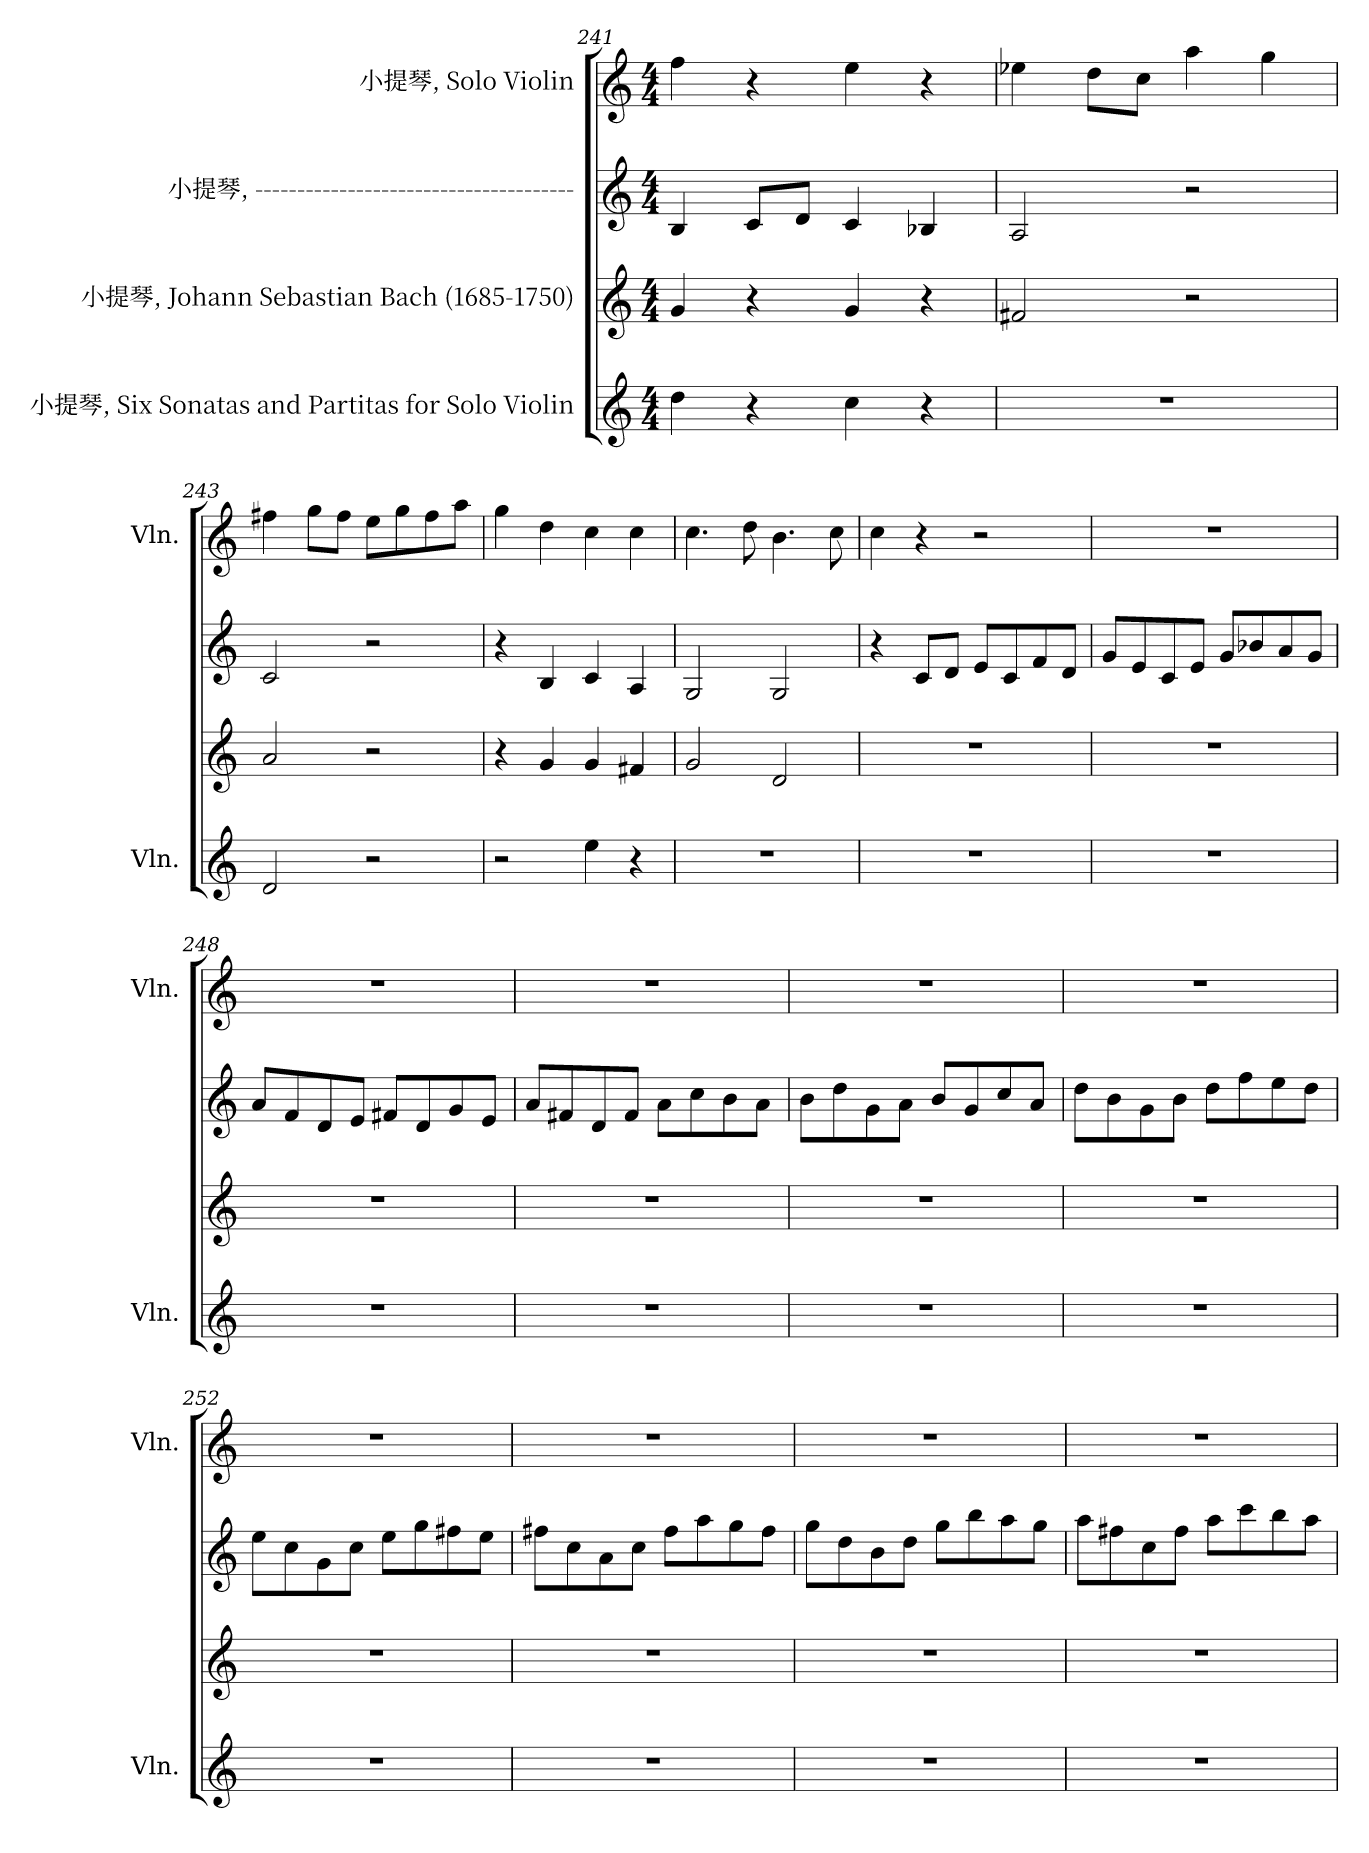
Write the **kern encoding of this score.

**kern	**kern	**kern	**kern
*part4	*part3	*part2	*part1
*staff4	*staff3	*staff2	*staff1
*I"小提琴, Six Sonatas and Partitas for Solo Violin	*I"小提琴, Johann Sebastian Bach  (1685-1750)	*I"小提琴, --------------------------------------	*I"小提琴, Solo Violin
*I'Vln.	*	*	*I'Vln.
*clefG2	*clefG2	*clefG2	*clefG2
*k[]	*k[]	*k[]	*k[]
*M4/4	*M4/4	*M4/4	*M4/4
=241	=241	=241	=241
4dd\	4g/	4B/	4ff\
4r	4r	8c/L	4r
.	.	8d/J	.
4cc\	4g/	4c/	4ee\
4r	4r	4B-X/	4r
=242	=242	=242	=242
1r	2f#X/	2A/	4ee-X\
.	.	.	8dd\L
.	.	.	8cc\J
.	2r	2r	4aa\
.	.	.	4gg\
!!LO:LB:g=z
=243	=243	=243	=243
2d/	2a/	2c/	4ff#X\
.	.	.	8gg\L
.	.	.	8ff#\J
2r	2r	2r	8ee\L
.	.	.	8gg\
.	.	.	8ff#\
.	.	.	8aa\J
=244	=244	=244	=244
2r	4r	4r	4gg\
.	4g/	4B/	4dd\
4ee\	4g/	4c/	4cc\
4r	4f#X/	4A/	4cc\
=245	=245	=245	=245
1r	2g/	2G/	4.cc\
.	.	.	8dd\
.	2d/	2G/	4.b\
.	.	.	8cc\
=246	=246	=246	=246
1r	1r	4r	4cc\
.	.	8c/L	4r
.	.	8d/J	.
.	.	8e/L	2r
.	.	8c/	.
.	.	8f/	.
.	.	8d/J	.
=247	=247	=247	=247
1r	1r	8g/L	1r
.	.	8e/	.
.	.	8c/	.
.	.	8e/J	.
.	.	8g/L	.
.	.	8b-X/	.
.	.	8a/	.
.	.	8g/J	.
!!LO:PB:g=z
=248	=248	=248	=248
1r	1r	8a/L	1r
.	.	8f/	.
.	.	8d/	.
.	.	8e/J	.
.	.	8f#X/L	.
.	.	8d/	.
.	.	8g/	.
.	.	8e/J	.
=249	=249	=249	=249
1r	1r	8a/L	1r
.	.	8f#X/	.
.	.	8d/	.
.	.	8f#/J	.
.	.	8a\L	.
.	.	8cc\	.
.	.	8b\	.
.	.	8a\J	.
=250	=250	=250	=250
1r	1r	8b\L	1r
.	.	8dd\	.
.	.	8g\	.
.	.	8a\J	.
.	.	8b/L	.
.	.	8g/	.
.	.	8cc/	.
.	.	8a/J	.
=251	=251	=251	=251
1r	1r	8dd\L	1r
.	.	8b\	.
.	.	8g\	.
.	.	8b\J	.
.	.	8dd\L	.
.	.	8ff\	.
.	.	8ee\	.
.	.	8dd\J	.
=252	=252	=252	=252
1r	1r	8ee\L	1r
.	.	8cc\	.
.	.	8g\	.
.	.	8cc\J	.
.	.	8ee\L	.
.	.	8gg\	.
.	.	8ff#X\	.
.	.	8ee\J	.
!!LO:LB:g=z
=253	=253	=253	=253
1r	1r	8ff#X\L	1r
.	.	8cc\	.
.	.	8a\	.
.	.	8cc\J	.
.	.	8ff#\L	.
.	.	8aa\	.
.	.	8gg\	.
.	.	8ff#\J	.
=254	=254	=254	=254
1r	1r	8gg\L	1r
.	.	8dd\	.
.	.	8b\	.
.	.	8dd\J	.
.	.	8gg\L	.
.	.	8bb\	.
.	.	8aa\	.
.	.	8gg\J	.
=255	=255	=255	=255
1r	1r	8aa\L	1r
.	.	8ff#X\	.
.	.	8cc\	.
.	.	8ff#\J	.
.	.	8aa\L	.
.	.	8ccc\	.
.	.	8bb\	.
.	.	8aa\J	.
=	=	=	=
*-	*-	*-	*-
